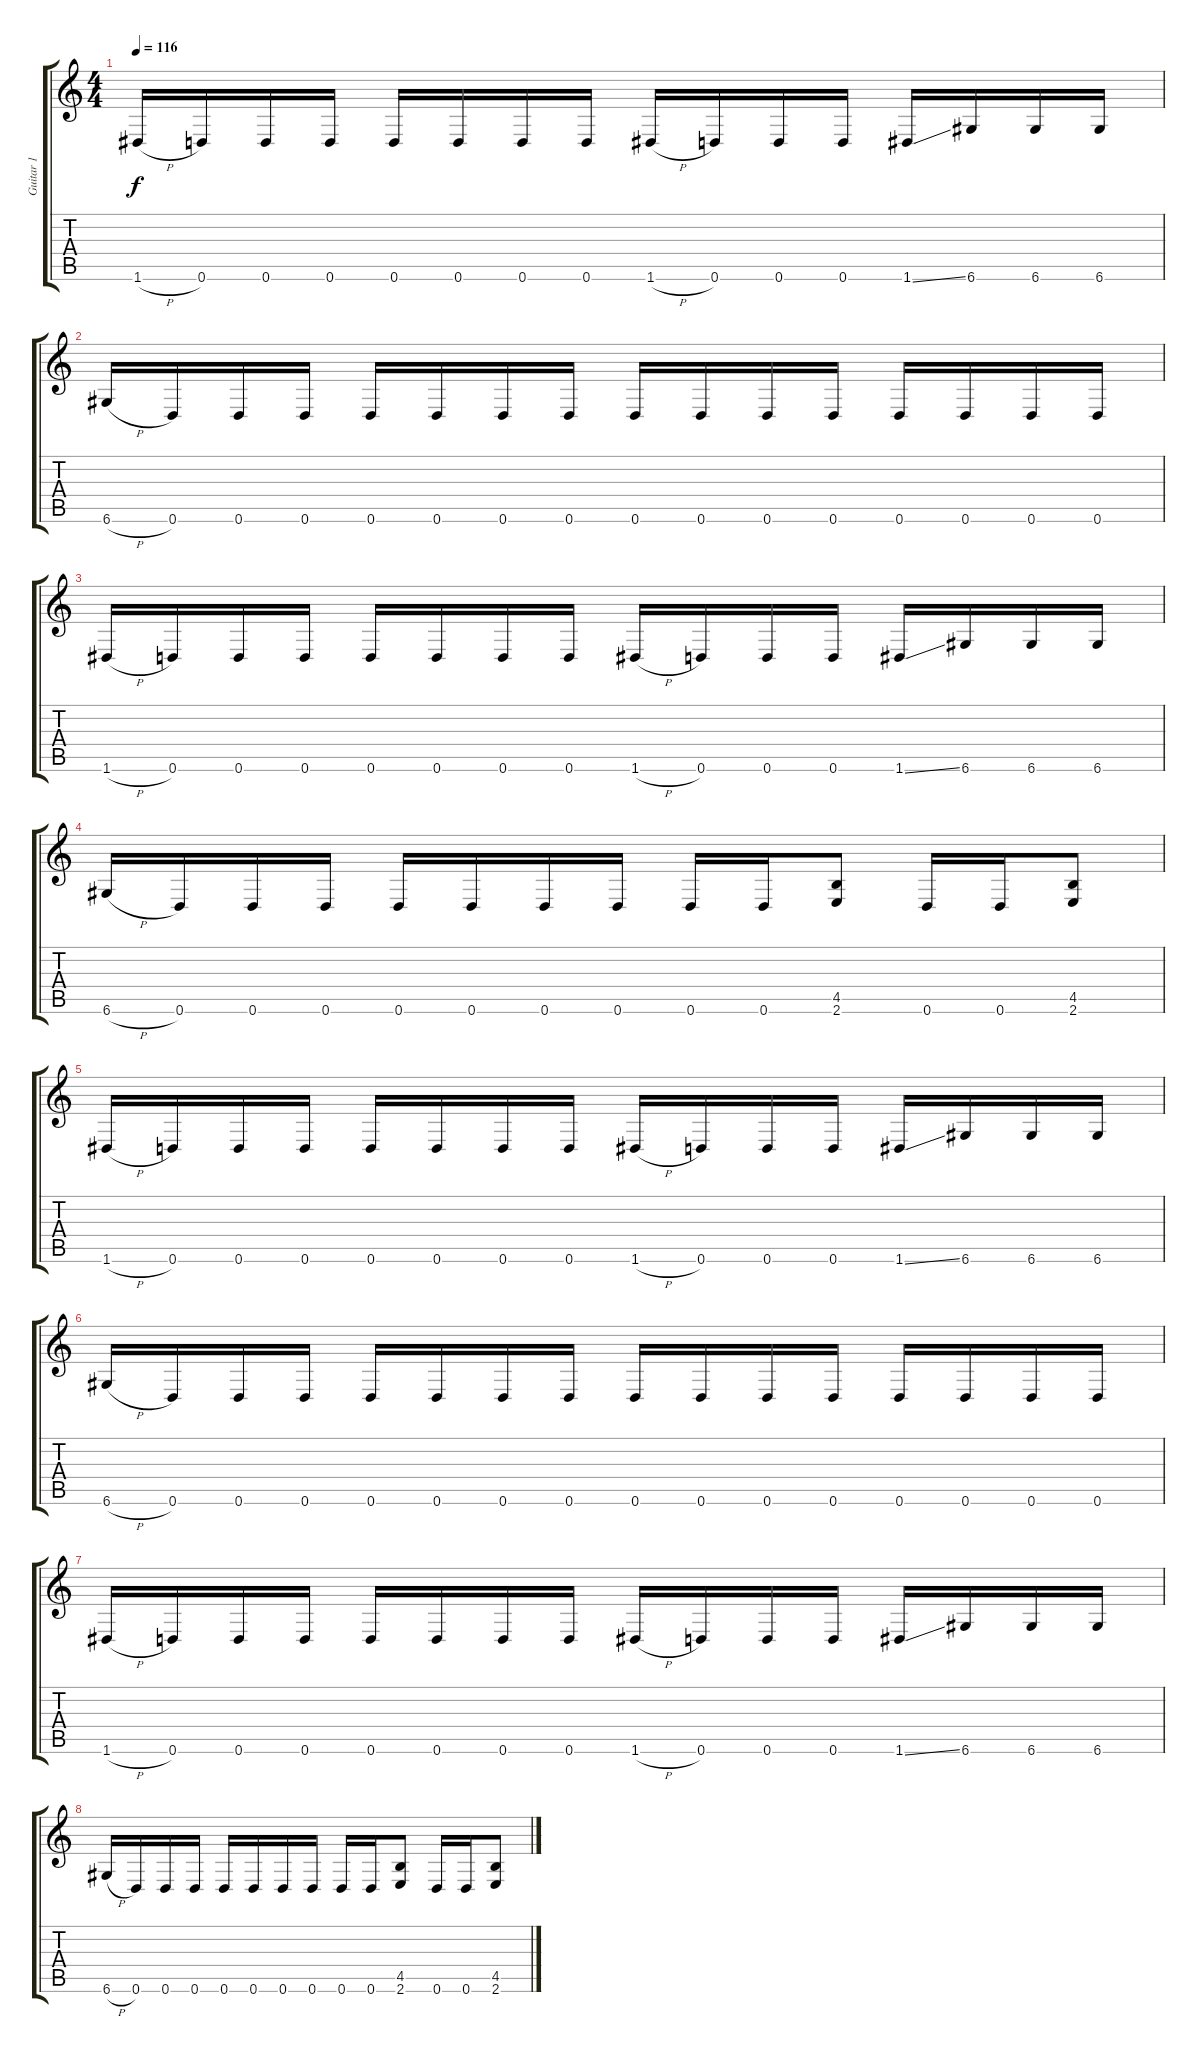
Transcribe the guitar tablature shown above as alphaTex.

\track ("Guitar 1" "Guitar 1") {instrument distortionguitar}
\staff {score tabs}
\tuning (D4 A3 F3 C3 G2 D2) {hide}
\ts (4 4)
\tempo 116
\clef g2
\ks c
1.6{h}.16{dy f instrument distortionguitar} 0.6.16 0.6.16 0.6.16 0.6.16 0.6.16 0.6.16 0.6.16 1.6{h}.16 0.6.16 0.6.16 0.6.16 1.6{ss}.16 6.6.16 6.6.16 6.6.16 |
6.6{h}.16 0.6.16 0.6.16 0.6.16 0.6.16 0.6.16 0.6.16 0.6.16 0.6.16 0.6.16 0.6.16 0.6.16 0.6.16 0.6.16 0.6.16 0.6.16 |
1.6{h}.16 0.6.16 0.6.16 0.6.16 0.6.16 0.6.16 0.6.16 0.6.16 1.6{h}.16 0.6.16 0.6.16 0.6.16 1.6{ss}.16 6.6.16 6.6.16 6.6.16 |
6.6{h}.16 0.6.16 0.6.16 0.6.16 0.6.16 0.6.16 0.6.16 0.6.16 0.6.16 0.6.16 (4.5 2.6).8 0.6.16 0.6.16 (4.5 2.6).8 |
1.6{h}.16 0.6.16 0.6.16 0.6.16 0.6.16 0.6.16 0.6.16 0.6.16 1.6{h}.16 0.6.16 0.6.16 0.6.16 1.6{ss}.16 6.6.16 6.6.16 6.6.16 |
6.6{h}.16 0.6.16 0.6.16 0.6.16 0.6.16 0.6.16 0.6.16 0.6.16 0.6.16 0.6.16 0.6.16 0.6.16 0.6.16 0.6.16 0.6.16 0.6.16 |
1.6{h}.16 0.6.16 0.6.16 0.6.16 0.6.16 0.6.16 0.6.16 0.6.16 1.6{h}.16 0.6.16 0.6.16 0.6.16 1.6{ss}.16 6.6.16 6.6.16 6.6.16 |
6.6{h}.16 0.6.16 0.6.16 0.6.16 0.6.16 0.6.16 0.6.16 0.6.16 0.6.16 0.6.16 (4.5 2.6).8 0.6.16 0.6.16 (4.5 2.6).8
